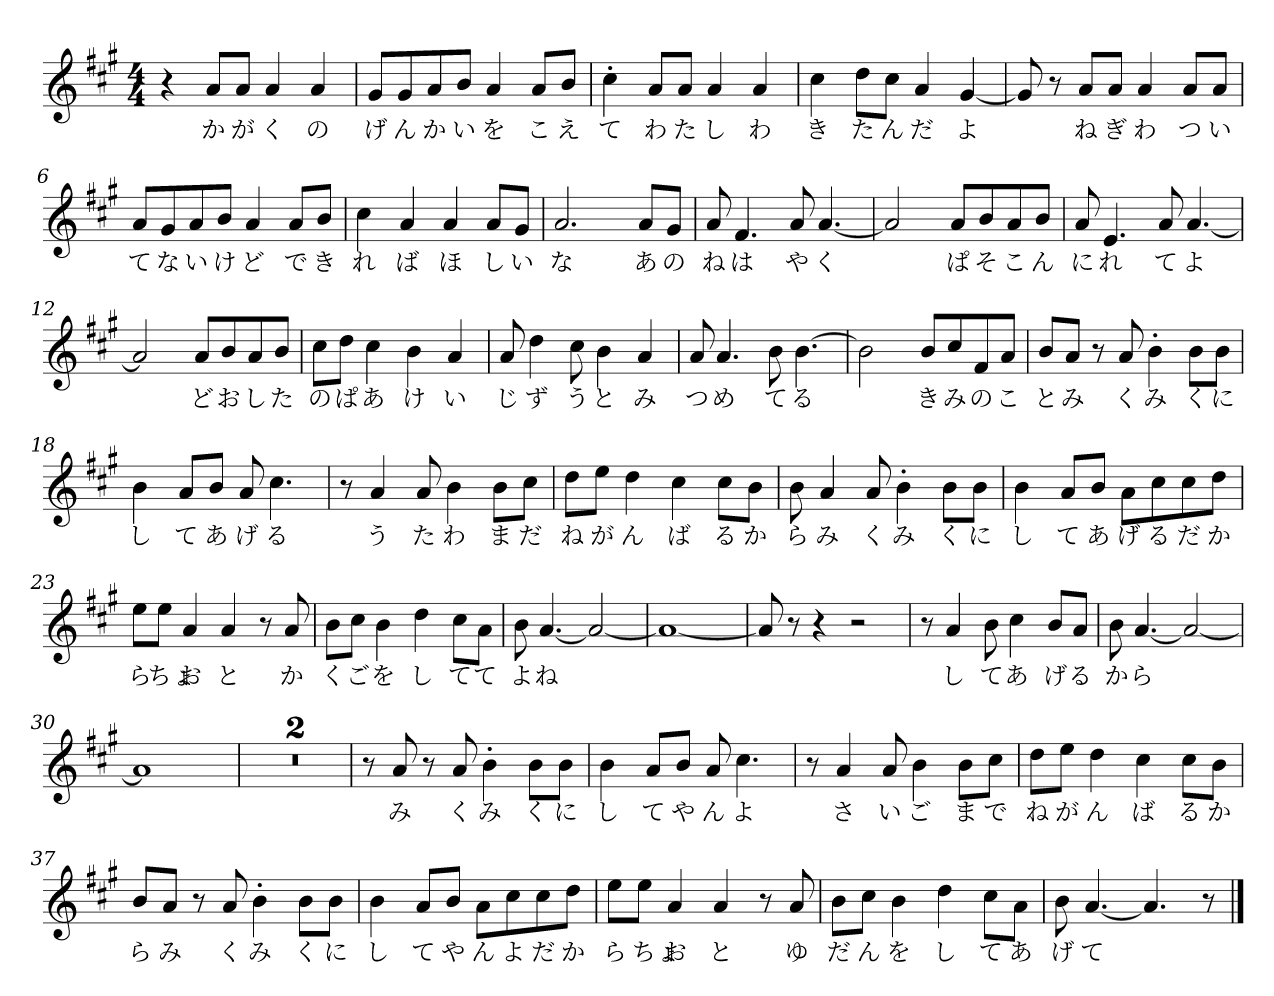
**kern	**text
*part1	*part1
*staff1	*staff1
*clefG2	*
*k[f#c#g#]	*
*M4/4	*
*MM160	*
=1	=1
4r	.
8aL	か
8aJ	が
4a	く
4a	の
=2	=2
8g#L	げ
8g#	ん
8a	か
8bJ	い
4a	を
8aL	こ
8bJ	え
=3	=3
4cc#'	て
8aL	わ
8aJ	た
4a	し
4a	わ
=4	=4
4cc#	き
8ddL	た
8cc#J	ん
4a	だ
[4g#	よ
=5	=5
8g#]	.
8r	.
8aL	ね
8aJ	ぎ
4a	わ
8aL	つ
8aJ	い
=6	=6
8aL	て
8g#	な
8a	い
8bJ	け
4a	ど
8aL	で
8bJ	き
=7	=7
4cc#	れ
4a	ば
4a	ほ
8aL	し
8g#J	い
=8	=8
2.a	な
8aL	あ
8g#J	の
=9	=9
8a	ね
4.f#	は
8a	や
[4.a	く
=10	=10
2a]	.
8aL	ぱ
8b	そ
8a	こ
8bJ	ん
=11	=11
8a	に
4.e	れ
8a	て
[4.a	よ
=12	=12
2a]	.
8aL	ど
8b	お
8a	し
8bJ	た
=13	=13
8cc#L	の
8ddJ	ぱ
4cc#	あ
4b	け
4a	い
=14	=14
8a	じ
4dd	ず
8cc#	う
4b	と
4a	み
=15	=15
8a	つ
4.a	め
8b	て
[4.b	る
=16	=16
2b]	.
8bL	き
8cc#	み
8f#	の
8aJ	こ
=17	=17
8bL	と
8aJ	み
8r	.
8a	く
4b'	み
8bL	く
8bJ	に
=18	=18
4b	し
8aL	て
8bJ	あ
8a	げ
4.cc#	る
=19	=19
8r	.
4a	う
8a	た
4b	わ
8bL	ま
8cc#J	だ
=20	=20
8ddL	ね
8eeJ	が
4dd	ん
4cc#	ば
8cc#L	る
8bJ	か
=21	=21
8b	ら
4a	み
8a	く
4b'	み
8bL	く
8bJ	に
=22	=22
4b	し
8aL	て
8bJ	あ
8aL	げ
8cc#	る
8cc#	だ
8ddJ	か
=23	=23
8eeL	ら
8eeJ	ちょ
4a	お
4a	と
8r	.
8a	か
=24	=24
8bL	く
8cc#J	ご
4b	を
4dd	し
8cc#L	て
8aJ	て
=25	=25
8b	よ
[4.a	ね
2a_	.
=26	=26
1a_	.
=27	=27
8a]	.
8r	.
4r	.
2r	.
=28	=28
8r	.
4a	し
8b	て
4cc#	あ
8bL	げ
8aJ	る
=29	=29
8b	か
[4.a	ら
2a_	.
=30	=30
1a]	.
=31	=31
1r	.
=32	=32
1r	.
=33	=33
8r	.
8a	み
8r	.
8a	く
4b'	み
8bL	く
8bJ	に
=34	=34
4b	し
8aL	て
8bJ	や
8a	ん
4.cc#	よ
=35	=35
8r	.
4a	さ
8a	い
4b	ご
8bL	ま
8cc#J	で
=36	=36
8ddL	ね
8eeJ	が
4dd	ん
4cc#	ば
8cc#L	る
8bJ	か
=37	=37
8bL	ら
8aJ	み
8r	.
8a	く
4b'	み
8bL	く
8bJ	に
=38	=38
4b	し
8aL	て
8bJ	や
8aL	ん
8cc#	よ
8cc#	だ
8ddJ	か
=39	=39
8eeL	ら
8eeJ	ちょ
4a	お
4a	と
8r	.
8a	ゆ
=40	=40
8bL	だ
8cc#J	ん
4b	を
4dd	し
8cc#L	て
8aJ	あ
=41	=41
8b	げ
[4.a	て
4.a]	.
8r	.
==	==
*-	*-
